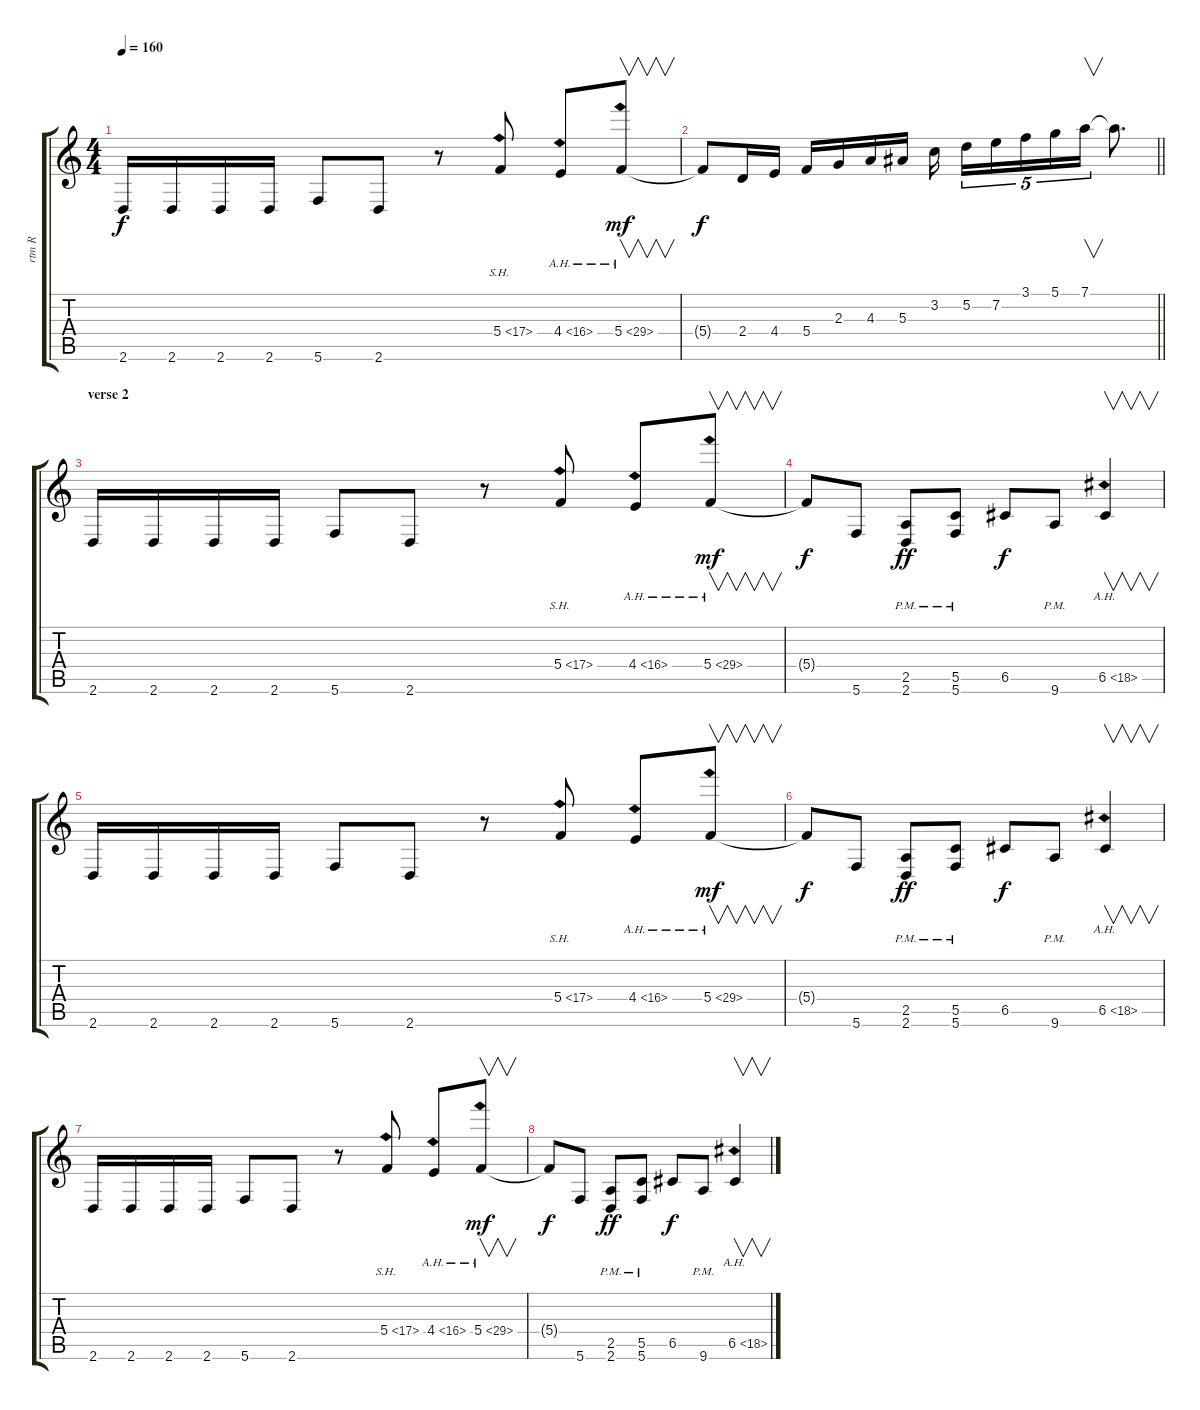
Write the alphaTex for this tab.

\track ("rtm R" "rtm R") {instrument distortionguitar}
\staff {score tabs}
\tuning (D4 A3 F3 C3 G2 C2) {hide}
\ts (4 4)
\tempo 160
\clef g2
\ks c
2.6.16{dy f} 2.6.16 2.6.16 2.6.16 5.6.8 2.6.8 r.8 5.4{sh 12}.8 4.4{ah 12}.8 5.4{ah 24}.8{v dy mf} |
\barLineRight lightlight
5.4{t}.8{dy f} 2.4.16 4.4.16 5.4.16 2.3.16 4.3.16 5.3.16 3.2.16{beam splitsecondary} 5.2.16{tu (5 4)} 7.2.16{tu (5 4)} 3.1.16{tu (5 4)} 5.1.16{tu (5 4)} 7.1.16{v tu (5 4)} 7.1{t}.8{d} |
\section ("" "verse 2")
2.6.16 2.6.16 2.6.16 2.6.16 5.6.8 2.6.8 r.8 5.4{sh 12}.8 4.4{ah 12}.8 5.4{ah 24}.8{v dy mf} |
5.4{t}.8{dy f} 5.6.8 (2.5{pm} 2.6{pm}).8{dy ff} (5.5{pm} 5.6{pm}).8 6.5.8{dy f} 9.6{pm}.8 6.5{ah 12}.4{v} |
2.6.16 2.6.16 2.6.16 2.6.16 5.6.8 2.6.8 r.8 5.4{sh 12}.8 4.4{ah 12}.8 5.4{ah 24}.8{v dy mf} |
5.4{t}.8{dy f} 5.6.8 (2.5{pm} 2.6{pm}).8{dy ff} (5.5{pm} 5.6{pm}).8 6.5.8{dy f} 9.6{pm}.8 6.5{ah 12}.4{v} |
2.6.16 2.6.16 2.6.16 2.6.16 5.6.8 2.6.8 r.8 5.4{sh 12}.8 4.4{ah 12}.8 5.4{ah 24}.8{v dy mf} |
5.4{t}.8{dy f} 5.6.8 (2.5{pm} 2.6{pm}).8{dy ff} (5.5{pm} 5.6{pm}).8 6.5.8{dy f} 9.6{pm}.8 6.5{ah 12}.4{v}
